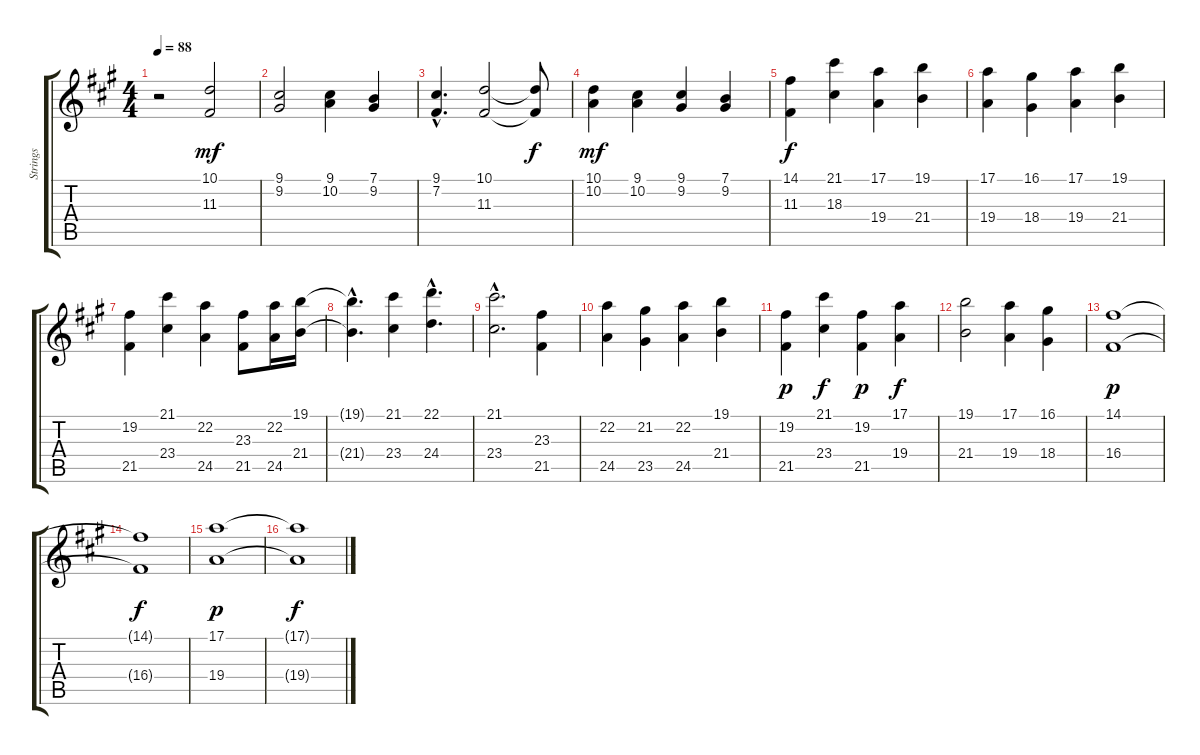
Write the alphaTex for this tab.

\track ("Strings" "Strings") {instrument synthstrings1}
\staff {score tabs}
\tuning (E4 B3 G3 D3 A2 E2) {hide}
\ts (4 4)
\tempo 88
\clef g2
\ks f#minor
r.2{dy f} (10.1 11.3).2{dy mf} |
(9.1 9.2).2 (9.1 10.2).4 (7.1 9.2).4 |
(9.1{hac} 7.2{hac}).4{d} (10.1 11.3).2 (10.1{t} 11.3{t}).8{dy f} |
(10.1 10.2).4{dy mf} (9.1 10.2).4 (9.1 9.2).4 (7.1 9.2).4 |
(14.1 11.3).4{dy f} (21.1 18.3).4 (17.1 19.4).4 (19.1 21.4).4 |
(17.1 19.4).4 (16.1 18.4).4 (17.1 19.4).4 (19.1 21.4).4 |
(19.2 21.5).4 (21.1 23.4).4 (22.2 24.5).4 (23.3 21.5).8 (22.2 24.5).16 (19.1 21.4).16 |
(19.1{hac t} 21.4{hac t}).4{d} (21.1 23.4).4 (22.1{hac} 24.4{hac}).4{d} |
(21.1{hac} 23.4{hac}).2{d} (23.3 21.5).4 |
(22.2 24.5).4 (21.2 23.5).4 (22.2 24.5).4 (19.1 21.4).4 |
(19.2 21.5).4{dy p} (21.1 23.4).4{dy f} (19.2 21.5).4{dy p} (17.1 19.4).4{dy f} |
(19.1 21.4).2 (17.1 19.4).4 (16.1 18.4).4 |
(14.1 16.4).1{dy p} |
(14.1{t} 16.4{t}).1{dy f} |
(17.1 19.4).1{dy p} |
(17.1{t} 19.4{t}).1{dy f}
